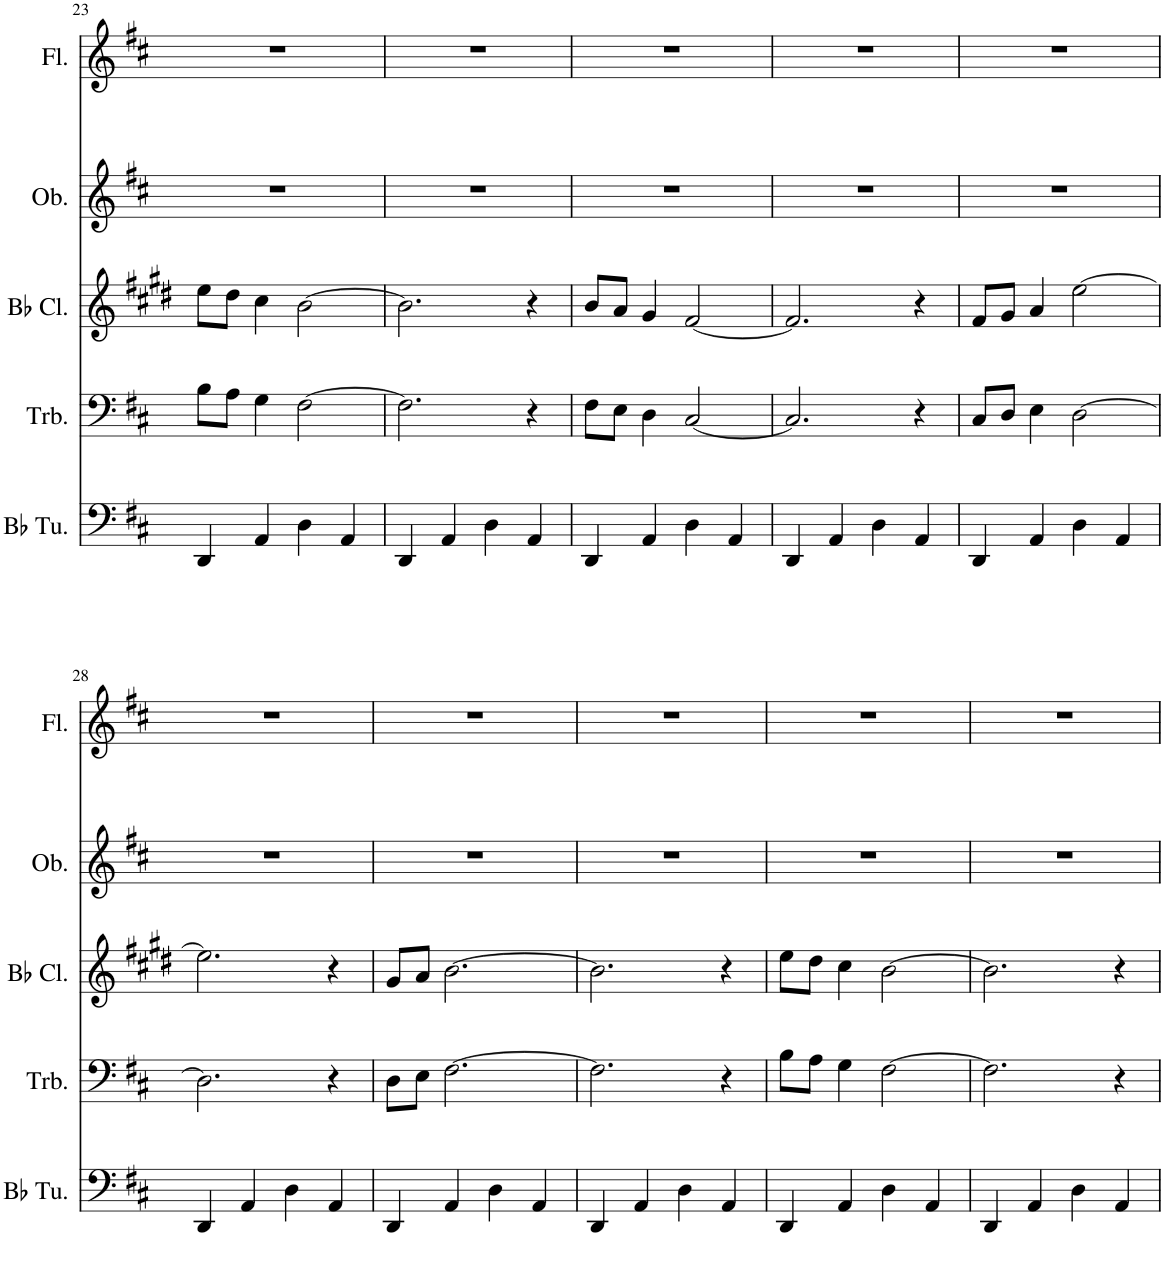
**kern	**kern	**kern	**kern	**kern
*part5	*part4	*part3	*part2	*part1
*staff5	*staff4	*staff3	*staff2	*staff1
*I"Bb Tuba	*I"Trombone	*I"Bb Clarinet	*I"Oboe	*I"Flute
*I'Bb Tu.	*I'Trb.	*I'Bb Cl.	*I'Ob.	*I'Fl.
!!LO:PB:g=z
*clefF4	*clefF4	*clefG2	*clefG2	*clefG2
*	*	*Trd1c2	*	*
*k[f#c#]	*k[f#c#]	*k[f#c#g#d#]	*k[f#c#]	*k[f#c#]
*M4/4	*M4/4	*M4/4	*M4/4	*M4/4
=23	=23	=23	=23	=23
4DD/	8B\L	8ee\L	1r	1r
.	8A\J	8dd#\J	.	.
4AA/	4G\	4cc#\	.	.
4D\	[2F#\	[2b\	.	.
4AA/	.	.	.	.
=24	=24	=24	=24	=24
4DD/	2.F#\]	2.b\]	1r	1r
4AA/	.	.	.	.
4D\	.	.	.	.
4AA/	4r	4r	.	.
=25	=25	=25	=25	=25
4DD/	8F#\L	8b/L	1r	1r
.	8E\J	8a/J	.	.
4AA/	4D\	4g#/	.	.
4D\	[2C#/	[2f#/	.	.
4AA/	.	.	.	.
=26	=26	=26	=26	=26
4DD/	2.C#/]	2.f#/]	1r	1r
4AA/	.	.	.	.
4D\	.	.	.	.
4AA/	4r	4r	.	.
=27	=27	=27	=27	=27
4DD/	8C#/L	8f#/L	1r	1r
.	8D/J	8g#/J	.	.
4AA/	4E\	4a/	.	.
4D\	[2D\	[2ee\	.	.
4AA/	.	.	.	.
!!LO:LB:g=z
=28	=28	=28	=28	=28
4DD/	2.D\]	2.ee\]	1r	1r
4AA/	.	.	.	.
4D\	.	.	.	.
4AA/	4r	4r	.	.
=29	=29	=29	=29	=29
4DD/	8D\L	8g#/L	1r	1r
.	8E\J	8a/J	.	.
4AA/	[2.F#\	[2.b\	.	.
4D\	.	.	.	.
4AA/	.	.	.	.
=30	=30	=30	=30	=30
4DD/	2.F#\]	2.b\]	1r	1r
4AA/	.	.	.	.
4D\	.	.	.	.
4AA/	4r	4r	.	.
=31	=31	=31	=31	=31
4DD/	8B\L	8ee\L	1r	1r
.	8A\J	8dd#\J	.	.
4AA/	4G\	4cc#\	.	.
4D\	[2F#\	[2b\	.	.
4AA/	.	.	.	.
=32	=32	=32	=32	=32
4DD/	2.F#\]	2.b\]	1r	1r
4AA/	.	.	.	.
4D\	.	.	.	.
4AA/	4r	4r	.	.
=	=	=	=	=
*-	*-	*-	*-	*-
